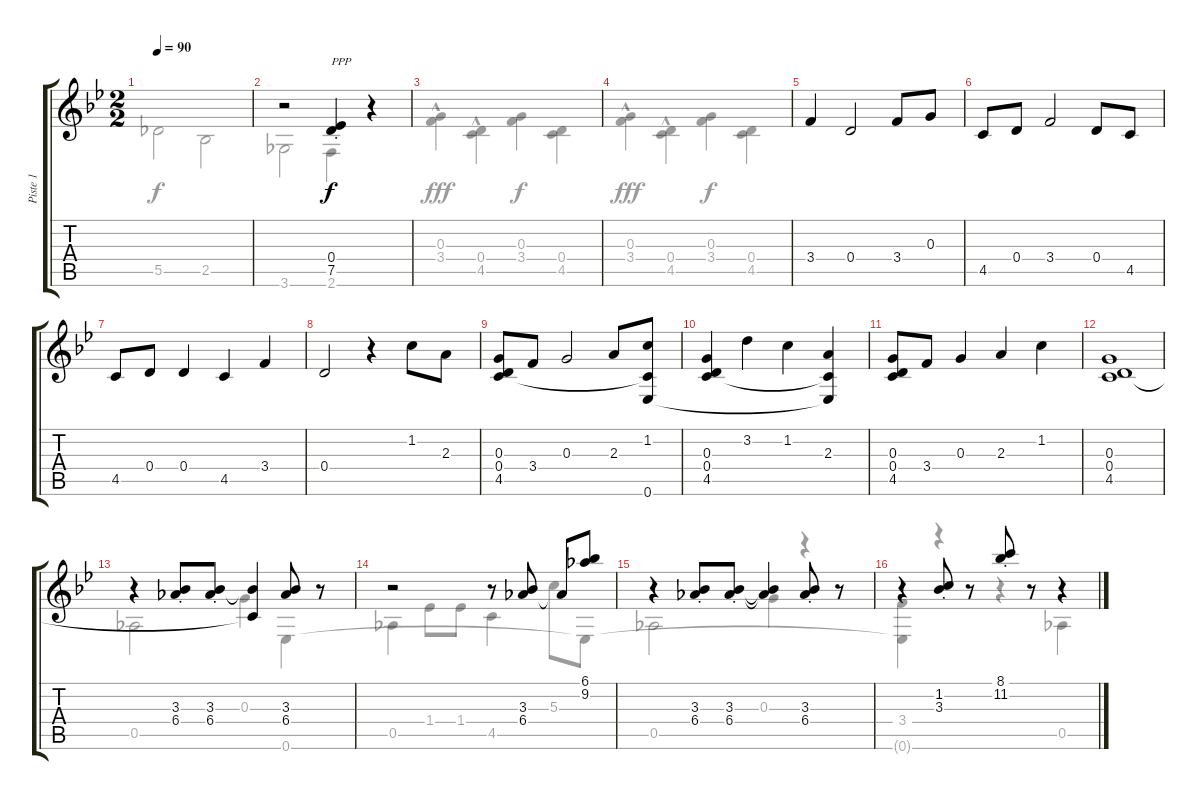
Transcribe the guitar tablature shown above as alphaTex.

\track ("Piste 1" "Piste 1") {instrument acousticguitarnylon}
\staff {score tabs}
\tuning (E4 B3 G3 D3 Ab2 Eb2) {hide}
\voice
\ts (2 2)
\tempo 90
\clef g2
\ks bb
|
r.2 (0.4{st} 7.5{st}).4{txt "PPP"} r.4 |
|
|
3.4.4 0.4.2 3.4.8 0.3.8 |
4.5.8 0.4.8 3.4.2 0.4.8 4.5.8 |
4.5.8 0.4.8 0.4.4 4.5.4 3.4.4 |
0.4.2 r.4 1.2.8 2.3.8 |
(0.3 0.4 4.5).8 3.4.8 0.3.2 2.3.8 (1.2 4.5{t} 0.6).8 |
(0.3 0.4 4.5).4 3.2.4 1.2.4 (2.3 4.5{t} 0.6{t}).4 |
(0.3 0.4 4.5).8 3.4.8 0.3.4 2.3.4 1.2.4 |
(0.3 0.4 4.5).1 |
r.4 (3.3{st} 6.4{st}).8 (3.3{st} 6.4{st}).8 (3.3{t} 4.5{t}).4 (3.3 6.4).8 r.8 |
r.2 r.8 (3.3 6.4).8 6.4{t}.8 (6.1 9.2).8 |
r.4 (3.3{st} 6.4).8 (3.3{st} 6.4).8 (3.3{t} 6.4{t}).4 (3.3{st} 6.4).8 r.8 |
r.4 (1.2{st} 3.3{st}).8 r.8 (8.1{st} 11.2{st}).8 r.8 r.4
\voice
\clef g2
\ottava regular
\simile none
\ks bb
5.5{t}.2{dy f} 2.5.2 |
3.6.2 2.6.4 r.4 |
(0.3 3.4{hac}).4{dy fff} (0.4{hac} 4.5).4 (0.3 3.4).4{dy f} (0.4 4.5).4 |
(0.3 3.4{hac}).4{dy fff} (0.4{hac} 4.5).4 (0.3 3.4).4{dy f} (0.4 4.5).4 |
|
|
|
|
|
|
|
|
0.5.2 0.3.4 0.6.4 |
0.5.4 1.4.8 1.4.8 4.5.4 5.3.8 0.6{t}.8 |
0.5.2 0.3.4 r.4 |
(3.4 0.6{t}).4 r.4 r.4 0.5.4
